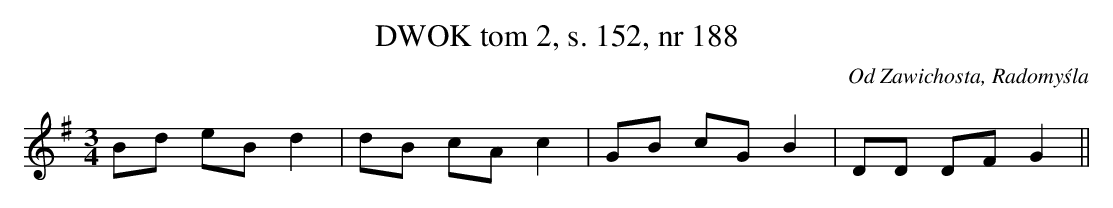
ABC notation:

X:1
T: DWOK tom 2, s. 152, nr 188
O: Od Zawichosta, Radomyśla
L: 1/16
M: 3/4
K: G
B2d2 e2B2 d4 | d2B2 c2A2 c4 | G2B2 c2G2 B4 | D2D2 D2F2 G4 ||
